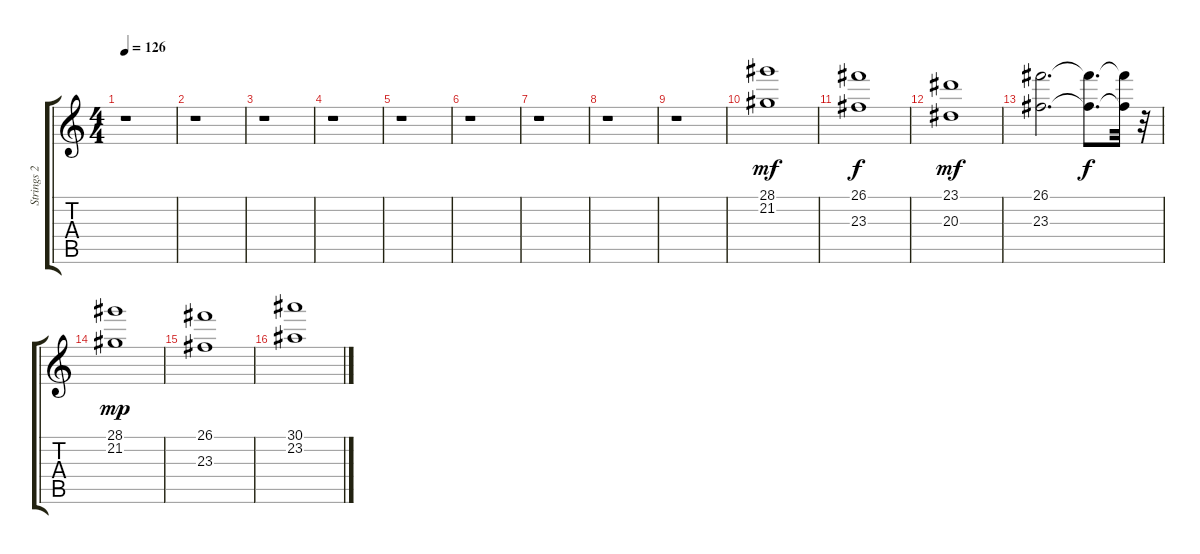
\track ("Strings 2" "Strings 2") {instrument stringensemble2}
\staff {score tabs}
\tuning (E4 B3 G3 D3 A2 E2) {hide}
\ts (4 4)
\tempo 126
\clef g2
\ks c
r.1{dy f} |
r.1 |
r.1 |
r.1 |
r.1 |
r.1 |
r.1 |
r.1 |
r.1 |
(28.1 21.2).1{dy mf} |
(26.1 23.3).1{dy f} |
(23.1 20.3).1{dy mf} |
(26.1 23.3).2{d} (26.1{t} 23.3{t}).8{d dy f} (26.1{t} 23.3{t}).32 r.32 |
(28.1 21.2).1{dy mp} |
(26.1 23.3).1 |
(30.1 23.2).1
